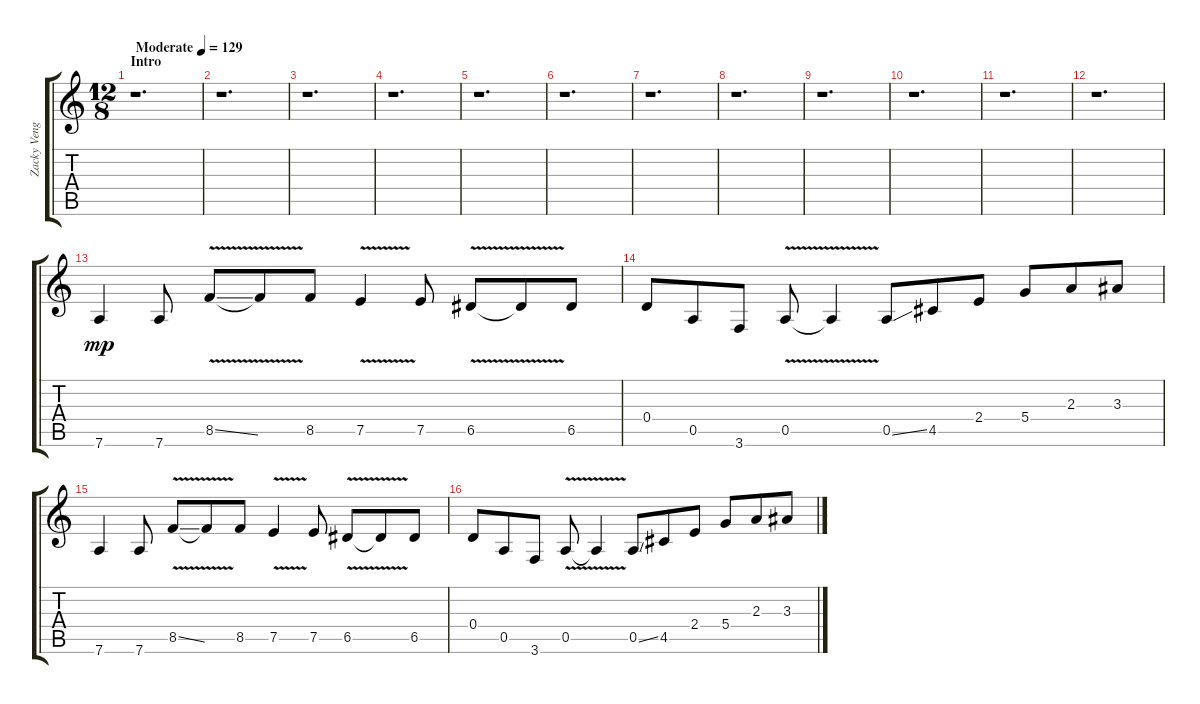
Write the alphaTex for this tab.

\track ("Zacky Vengeance (Lead Guitar 1)" "Zacky Veng") {instrument distortionguitar}
\staff {score tabs}
\tuning (E4 B3 G3 D3 A2 D2) {hide}
\ts (12 8)
\section ("" "Intro")
\tempo (129 "Moderate")
\clef g2
\ks c
r.1{d dy mp instrument distortionguitar} |
r.1{d} |
r.1{d} |
r.1{d} |
r.1{d} |
r.1{d} |
r.1{d} |
r.1{d} |
r.1{d} |
r.1{d} |
r.1{d} |
r.1{d} |
7.6.4 7.6.8 8.5{v ss}.8 8.5{t}.8 8.5.8 7.5{v}.4 7.5.8 6.5{v}.8 6.5{t}.8 6.5.8 |
0.4.8 0.5.8 3.6.8 0.5{v}.8 0.5{t}.4 0.5{ss}.8 4.5.8 2.4.8 5.4.8 2.3.8 3.3.8 |
7.6.4 7.6.8 8.5{v ss}.8 8.5{t}.8 8.5.8 7.5{v}.4 7.5.8 6.5{v}.8 6.5{t}.8 6.5.8 |
0.4.8 0.5.8 3.6.8 0.5{v}.8 0.5{t}.4 0.5{ss}.8 4.5.8 2.4.8 5.4.8 2.3.8 3.3.8
